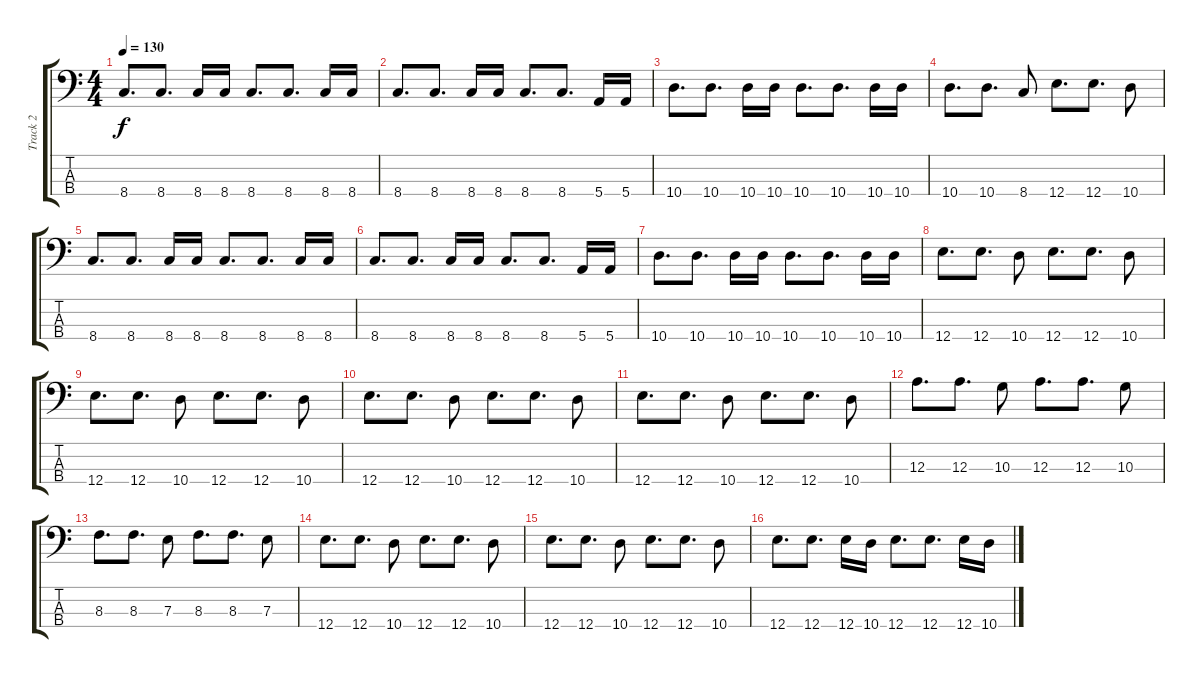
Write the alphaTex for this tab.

\track ("Track 2" "Track 2") {instrument electricbasspick}
\staff {score tabs}
\tuning (G2 D2 A1 E1) {hide}
\ts (4 4)
\tempo 130
\clef f4
\ks c
8.4.8{d dy f} 8.4.8{d} 8.4.16 8.4.16 8.4.8{d} 8.4.8{d} 8.4.16 8.4.16 |
8.4.8{d} 8.4.8{d} 8.4.16 8.4.16 8.4.8{d} 8.4.8{d} 5.4.16 5.4.16 |
10.4.8{d} 10.4.8{d} 10.4.16 10.4.16 10.4.8{d} 10.4.8{d} 10.4.16 10.4.16 |
10.4.8{d} 10.4.8{d} 8.4.8 12.4.8{d} 12.4.8{d} 10.4.8 |
8.4.8{d} 8.4.8{d} 8.4.16 8.4.16 8.4.8{d} 8.4.8{d} 8.4.16 8.4.16 |
8.4.8{d} 8.4.8{d} 8.4.16 8.4.16 8.4.8{d} 8.4.8{d} 5.4.16 5.4.16 |
10.4.8{d} 10.4.8{d} 10.4.16 10.4.16 10.4.8{d} 10.4.8{d} 10.4.16 10.4.16 |
12.4.8{d} 12.4.8{d} 10.4.8 12.4.8{d} 12.4.8{d} 10.4.8 |
12.4.8{d} 12.4.8{d} 10.4.8 12.4.8{d} 12.4.8{d} 10.4.8 |
12.4.8{d} 12.4.8{d} 10.4.8 12.4.8{d} 12.4.8{d} 10.4.8 |
12.4.8{d} 12.4.8{d} 10.4.8 12.4.8{d} 12.4.8{d} 10.4.8 |
12.3.8{d} 12.3.8{d} 10.3.8 12.3.8{d} 12.3.8{d} 10.3.8 |
8.3.8{d} 8.3.8{d} 7.3.8 8.3.8{d} 8.3.8{d} 7.3.8 |
12.4.8{d} 12.4.8{d} 10.4.8 12.4.8{d} 12.4.8{d} 10.4.8 |
12.4.8{d} 12.4.8{d} 10.4.8 12.4.8{d} 12.4.8{d} 10.4.8 |
12.4.8{d} 12.4.8{d} 12.4.16 10.4.16 12.4.8{d} 12.4.8{d} 12.4.16 10.4.16
